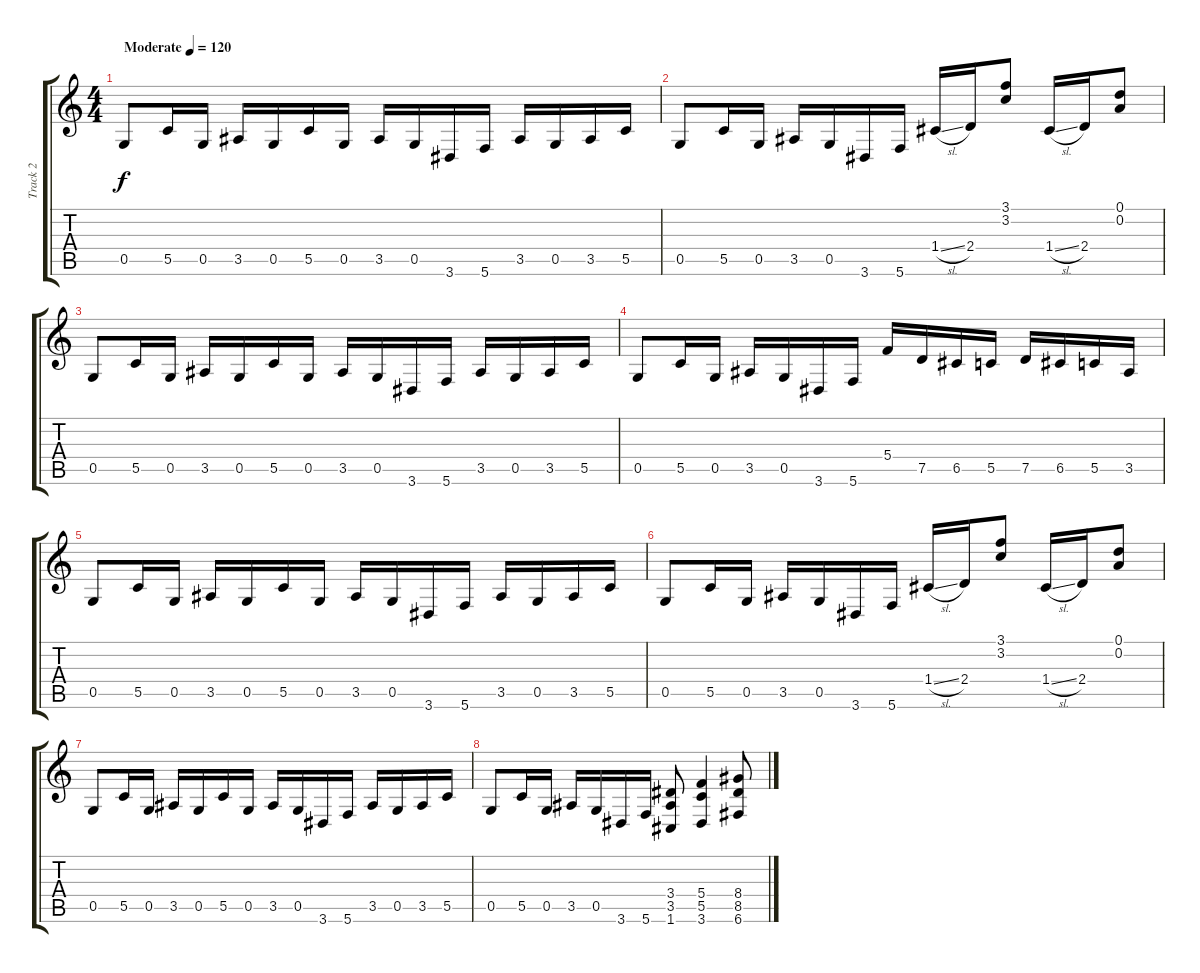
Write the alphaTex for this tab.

\track ("Track 2" "Track 2") {instrument overdrivenguitar}
\staff {score tabs}
\tuning (D4 A3 F3 C3 G2 C2) {hide}
\ts (4 4)
\tempo (120 "Moderate")
\clef g2
\ks c
0.5.8{dy f instrument overdrivenguitar} 5.5.16 0.5.16 3.5.16 0.5.16 5.5.16 0.5.16 3.5.16 0.5.16 3.6.16 5.6.16 3.5.16 0.5.16 3.5.16 5.5.16 |
0.5.8 5.5.16 0.5.16 3.5.16 0.5.16 3.6.16 5.6.16 1.4{sl}.16 2.4.16 (3.1 3.2).8 1.4{sl}.16 2.4.16 (0.1 0.2).8 |
0.5.8 5.5.16 0.5.16 3.5.16 0.5.16 5.5.16 0.5.16 3.5.16 0.5.16 3.6.16 5.6.16 3.5.16 0.5.16 3.5.16 5.5.16 |
0.5.8 5.5.16 0.5.16 3.5.16 0.5.16 3.6.16 5.6.16 5.4.16 7.5.16 6.5.16 5.5.16 7.5.16 6.5.16 5.5.16 3.5.16 |
0.5.8 5.5.16 0.5.16 3.5.16 0.5.16 5.5.16 0.5.16 3.5.16 0.5.16 3.6.16 5.6.16 3.5.16 0.5.16 3.5.16 5.5.16 |
0.5.8 5.5.16 0.5.16 3.5.16 0.5.16 3.6.16 5.6.16 1.4{sl}.16 2.4.16 (3.1 3.2).8 1.4{sl}.16 2.4.16 (0.1 0.2).8 |
0.5.8 5.5.16 0.5.16 3.5.16 0.5.16 5.5.16 0.5.16 3.5.16 0.5.16 3.6.16 5.6.16 3.5.16 0.5.16 3.5.16 5.5.16 |
0.5.8 5.5.16 0.5.16 3.5.16 0.5.16 3.6.16 5.6.16 (3.4 3.5 1.6).8 (5.4 5.5 3.6).4 (8.4 8.5 6.6).8
